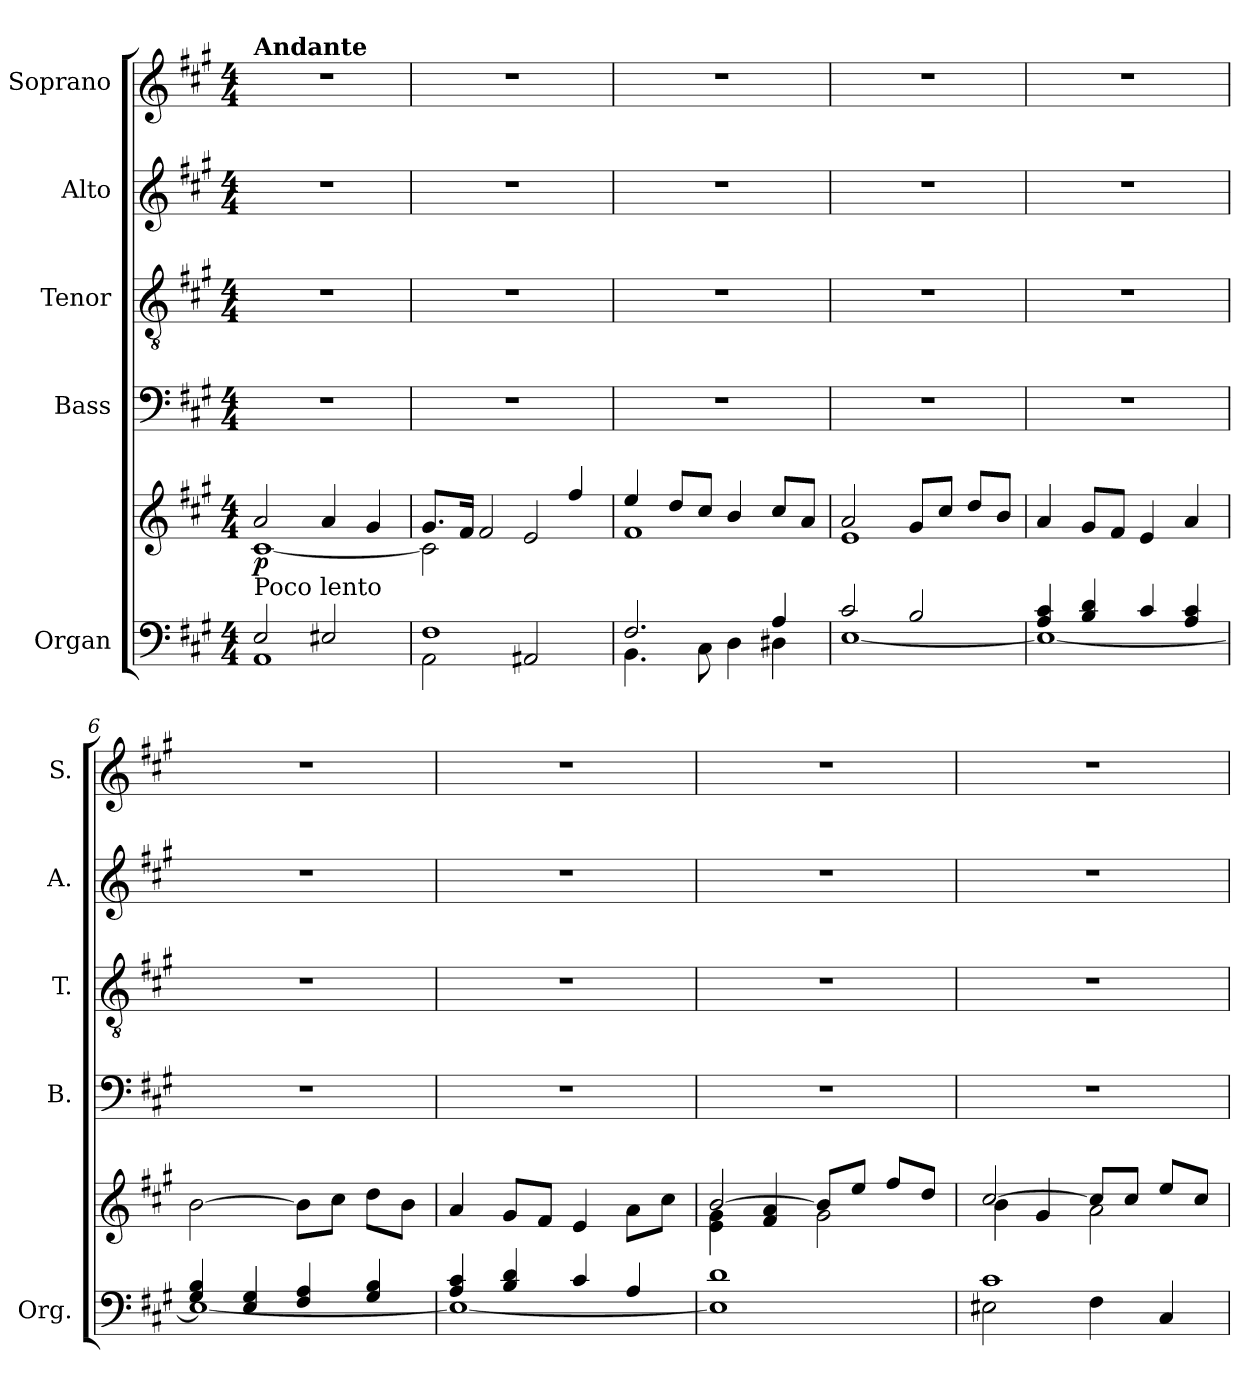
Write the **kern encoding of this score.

**kern	**kern	**dynam	**kern	**kern	**kern	**kern
*part5	*part5	*part5	*part4	*part3	*part2	*part1
*staff6	*staff5	*staff5/6	*staff4	*staff3	*staff2	*staff1
*I"Organ	*	*	*I"Bass	*I"Tenor	*I"Alto	*I"Soprano
*I'Org.	*	*	*I'B.	*I'T.	*I'A.	*I'S.
*clefF4	*clefG2	*	*clefF4	*clefGv2	*clefG2	*clefG2
*k[f#c#g#]	*k[f#c#g#]	*	*k[f#c#g#]	*k[f#c#g#]	*k[f#c#g#]	*k[f#c#g#]
*A:	*A:	*	*A:	*A:	*A:	*A:
*M4/4	*M4/4	*	*M4/4	*M4/4	*M4/4	*M4/4
=1	=1	=1	=1	=1	=1	=1
*^	*^	*	*	*	*	*
!	!	!	!	!	!	!	!	!LO:TX:a:B:t=Andante
!	!	!LO:TX:b:t=Poco lento	!	!	!	!	!	!
!	!	!	!	!LO:DY:b	!	!	!	!
2E/	1AA	2a/	[1c#	p	1r	1r	1r	1r
2E#X/	.	4a/	.	.	.	.	.	.
.	.	4g#/	.	.	.	.	.	.
=2	=2	=2	=2	=2	=2	=2	=2	=2
1F#	2AA\	8.g#/L	2c#\]	.	1r	1r	1r	1r
.	.	16f#/Jk	.	.	.	.	.	.
.	.	2f#/	.	.	.	.	.	.
.	2AA#X/	.	2e/	.	.	.	.	.
.	.	4ff#/	.	.	.	.	.	.
=3	=3	=3	=3	=3	=3	=3	=3	=3
2.F#/	4.BB\	4ee/	1f#	.	1r	1r	1r	1r
.	.	8dd/L	.	.	.	.	.	.
.	8C#\	8cc#/J	.	.	.	.	.	.
.	4D\	4b/	.	.	.	.	.	.
4A/	4D#X\	8cc#/L	.	.	.	.	.	.
.	.	8a/J	.	.	.	.	.	.
!!LO:LB:g=z
=4	=4	=4	=4	=4	=4	=4	=4	=4
2c#/	[1E	2a/	1e	.	1r	1r	1r	1r
2B/	.	8g#/L	.	.	.	.	.	.
.	.	8cc#/J	.	.	.	.	.	.
.	.	8dd/L	.	.	.	.	.	.
.	.	8b/J	.	.	.	.	.	.
*	*	*v	*v	*	*	*	*	*
=5	=5	=5	=5	=5	=5	=5	=5
4A/ 4c#/	1E_	4a/	.	1r	1r	1r	1r
4B/ 4d/	.	8g#/L	.	.	.	.	.
.	.	8f#/J	.	.	.	.	.
4c#/	.	4e/	.	.	.	.	.
4A/ 4c#/	.	4a/	.	.	.	.	.
=6	=6	=6	=6	=6	=6	=6	=6
4G#/ 4B/	1E_	[2b\	.	1r	1r	1r	1r
4E/ 4G#/	.	.	.	.	.	.	.
4F#/ 4A/	.	8b\L]	.	.	.	.	.
.	.	8cc#\J	.	.	.	.	.
4G#/ 4B/	.	8dd\L	.	.	.	.	.
.	.	8b\J	.	.	.	.	.
=7	=7	=7	=7	=7	=7	=7	=7
4A/ 4c#/	1E_	4a/	.	1r	1r	1r	1r
4B/ 4d/	.	8g#/L	.	.	.	.	.
.	.	8f#/J	.	.	.	.	.
4c#/	.	4e/	.	.	.	.	.
4A/	.	8a\L	.	.	.	.	.
.	.	8cc#\J	.	.	.	.	.
=8	=8	=8	=8	=8	=8	=8	=8
*	*	*^	*	*	*	*	*
1d	1E]	[2b/	4e\ 4g#\	.	1r	1r	1r	1r
.	.	.	4f#/ 4a/	.	.	.	.	.
.	.	8b/L]	2g#\	.	.	.	.	.
.	.	8ee/J	.	.	.	.	.	.
.	.	8ff#/L	.	.	.	.	.	.
.	.	8dd/J	.	.	.	.	.	.
=9	=9	=9	=9	=9	=9	=9	=9	=9
1c#	2E#X\	[2cc#/	4b\	.	1r	1r	1r	1r
.	.	.	4g#/	.	.	.	.	.
.	4F#\	8cc#/L]	2a\	.	.	.	.	.
.	.	8cc#/J	.	.	.	.	.	.
.	4C#/	8ee/L	.	.	.	.	.	.
.	.	8cc#/J	.	.	.	.	.	.
*v	*v	*	*	*	*	*	*	*
*	*v	*v	*	*	*	*	*
=	=	=	=	=	=	=
*-	*-	*-	*-	*-	*-	*-
